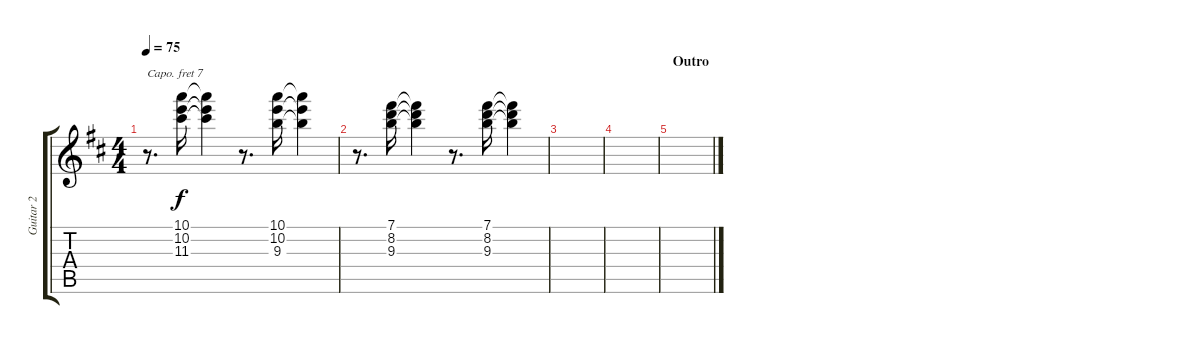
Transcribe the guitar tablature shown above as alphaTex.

\track ("Guitar 2" "Guitar 2") {instrument electricguitarjazz}
\staff {score tabs}
\capo 7
\tuning (E4 B3 G3 D3 A2 E2) {hide}
\ts (4 4)
\tempo 75
\clef g2
\ks d
r.8{d dy f} (10.1 10.2 11.3).16 (10.1{t} 10.2{t} 11.3{t}).4 r.8{d} (10.1 10.2 9.3).16 (10.1{t} 10.2{t} 9.3{t}).4 |
r.8{d} (7.1 8.2 9.3).16 (7.1{t} 8.2{t} 9.3{t}).4 r.8{d} (7.1 8.2 9.3).16 (7.1{t} 8.2{t} 9.3{t}).4 |
|
|
\section ("" "Outro")
